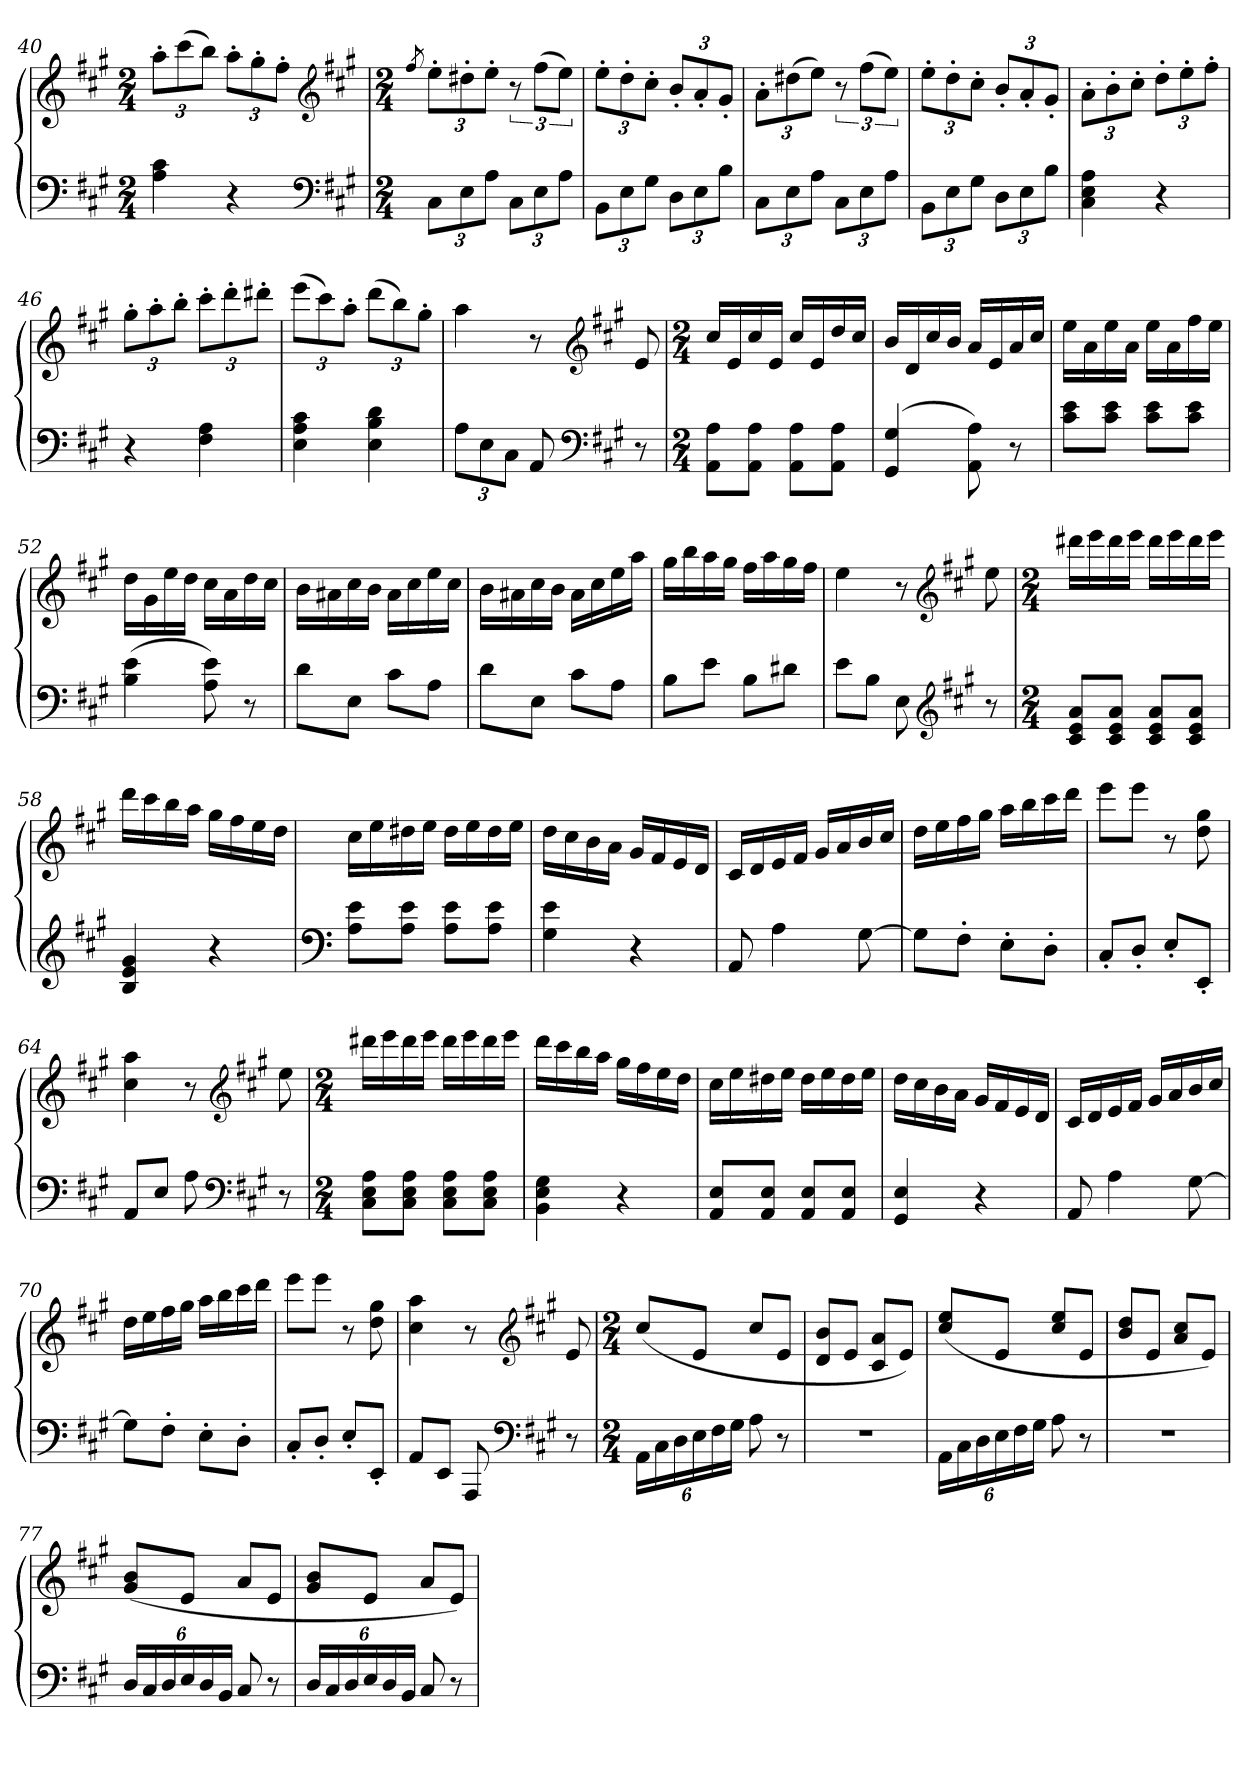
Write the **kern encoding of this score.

**kern	**kern
*part1	*part1
*staff2	*staff1
*clefF4	*clefG2
*k[f#c#g#]	*k[f#c#g#]
*A:	*A:
*M2/4	*M2/4
=40	=40
4A 4c#	12aa'L
.	(12ccc#
.	12bbJ)
4r	12aa'L
.	12gg#'
.	12ff#'J
*clefF4	*clefG2
*k[f#c#g#]	*k[f#c#g#]
*A:	*A:
=41	=41
*M2/4	*M2/4
.	8qff#
12C#L	12ee'L
12E	12dd#X'
12AJ	12ee'J
12C#L	12r
12E	(12ff#L
12AJ	12eeJ)
=42	=42
12BBL	12ee'L
12E	12dd'
12G#J	12cc#'J
12DL	12b'L
12E	12a'
12BJ	12g#'J
=43	=43
12C#L	12a'L
12E	(12dd#X
12AJ	12eeJ)
12C#L	12r
12E	(12ff#L
12AJ	12eeJ)
=44	=44
12BBL	12ee'L
12E	12dd'
12G#J	12cc#'J
12DL	12b'L
12E	12a'
12BJ	12g#'J
=45	=45
4C# 4E 4A	12a'L
.	12b'
.	12cc#'J
4r	12dd'L
.	12ee'
.	12ff#'J
=46	=46
4r	12gg#'L
.	12aa'
.	12bb'J
4F# 4A	12ccc#'L
.	12ddd'
.	12ddd#X'J
=47	=47
4E 4A 4c#	(12eeeL
.	12ccc#)
.	12aa'J
4E 4B 4d	(12dddL
.	12bb)
.	12gg#'J
=48	=48
12AL	4aa
12E	.
12C#J	.
8AA	8r
*clefF4	*clefG2
*k[f#c#g#]	*k[f#c#g#]
*A:	*A:
8r	8e
=49	=49
*M2/4	*M2/4
8AA 8AL	16cc#LL
.	16e
8AA 8AJ	16cc#
.	16eJJ
8AA 8AL	16cc#LL
.	16e
8AA 8AJ	16dd
.	16cc#JJ
=50	=50
(4GG# 4G#	16bLL
.	16d
.	16cc#
.	16bJJ
8AA 8A)	16aLL
.	16e
8r	16a
.	16cc#JJ
=51	=51
8c# 8eL	16eeLL
.	16a
8c# 8eJ	16ee
.	16aJJ
8c# 8eL	16eeLL
.	16a
8c# 8eJ	16ff#
.	16eeJJ
=52	=52
(4B 4e	16ddLL
.	16g#
.	16ee
.	16ddJJ
8A 8e)	16cc#LL
.	16a
8r	16dd
.	16cc#JJ
=53	=53
8dL	16bLL
.	16a#X
8EJ	16cc#
.	16bJJ
8c#L	16a#LL
.	16cc#
8AJ	16ee
.	16cc#JJ
=54	=54
8dL	16bLL
.	16a#X
8EJ	16cc#
.	16bJJ
8c#L	16a#LL
.	16cc#
8AJ	16ee
.	16aaJJ
=55	=55
8BL	16gg#LL
.	16bb
8eJ	16aa
.	16gg#JJ
8BL	16ff#LL
.	16aa
8d#XJ	16gg#
.	16ff#JJ
=56	=56
8eL	4ee
8BJ	.
8E	8r
*clefG2	*clefG2
*k[f#c#g#]	*k[f#c#g#]
*A:	*A:
8r	8ee
=57	=57
*M2/4	*M2/4
8c# 8e 8aL	16ddd#XLL
.	16eee
8c# 8e 8aJ	16ddd#
.	16eeeJJ
8c# 8e 8aL	16ddd#LL
.	16eee
8c# 8e 8aJ	16ddd#
.	16eeeJJ
=58	=58
4B 4e 4g#	16dddLL
.	16ccc#
.	16bb
.	16aaJJ
4r	16gg#LL
.	16ff#
.	16ee
.	16ddJJ
=59	=59
*clefF4	*
8A 8eL	16cc#LL
.	16ee
8A 8eJ	16dd#X
.	16eeJJ
8A 8eL	16dd#LL
.	16ee
8A 8eJ	16dd#
.	16eeJJ
=60	=60
4G# 4e	16ddLL
.	16cc#
.	16b
.	16aJJ
4r	16g#LL
.	16f#
.	16e
.	16dJJ
=61	=61
8AA	16c#LL
.	16d
4A	16e
.	16f#JJ
.	16g#LL
.	16a
[8G#	16b
.	16cc#JJ
=62	=62
8G#L]	16ddLL
.	16ee
8F#'J	16ff#
.	16gg#JJ
8E'L	16aaLL
.	16bb
8D'J	16ccc#
.	16dddJJ
=63	=63
8C#'L	8eeeL
8D'J	8eeeJ
8E'L	8r
8EE'J	8dd 8gg#
=64	=64
8AAL	4cc# 4aa
8EJ	.
8A	8r
*clefF4	*clefG2
*k[f#c#g#]	*k[f#c#g#]
*A:	*A:
8r	8ee
=65	=65
*M2/4	*M2/4
8C# 8E 8AL	16ddd#XLL
.	16eee
8C# 8E 8AJ	16ddd#
.	16eeeJJ
8C# 8E 8AL	16ddd#LL
.	16eee
8C# 8E 8AJ	16ddd#
.	16eeeJJ
=66	=66
4BB 4E 4G#	16dddLL
.	16ccc#
.	16bb
.	16aaJJ
4r	16gg#LL
.	16ff#
.	16ee
.	16ddJJ
=67	=67
8AA 8EL	16cc#LL
.	16ee
8AA 8EJ	16dd#X
.	16eeJJ
8AA 8EL	16dd#LL
.	16ee
8AA 8EJ	16dd#
.	16eeJJ
=68	=68
4GG# 4E	16ddLL
.	16cc#
.	16b
.	16aJJ
4r	16g#LL
.	16f#
.	16e
.	16dJJ
=69	=69
8AA	16c#LL
.	16d
4A	16e
.	16f#JJ
.	16g#LL
.	16a
[8G#	16b
.	16cc#JJ
=70	=70
8G#L]	16ddLL
.	16ee
8F#'J	16ff#
.	16gg#JJ
8E'L	16aaLL
.	16bb
8D'J	16ccc#
.	16dddJJ
=71	=71
8C#'L	8eeeL
8D'J	8eeeJ
8E'L	8r
8EE'J	8dd 8gg#
=72	=72
8AAL	4cc# 4aa
8EEJ	.
8AAA	8r
*clefF4	*clefG2
*k[f#c#g#]	*k[f#c#g#]
*A:	*A:
8r	8e
=73	=73
*M2/4	*M2/4
24AALL	(8cc#L
24C#	.
24D	.
24E	8eJ
24F#	.
24G#JJ	.
8A	8cc#L
8r	8eJ
=74	=74
2r	8d 8bL
.	8eJ
.	8c# 8aL
.	8eJ)
=75	=75
24AALL	(8cc# 8eeL
24C#	.
24D	.
24E	8eJ
24F#	.
24G#JJ	.
8A	8cc# 8eeL
8r	8eJ
=76	=76
2r	8b 8ddL
.	8eJ
.	8a 8cc#L
.	8eJ)
=77	=77
24DLL	(8g# 8bL
24C#	.
24D	.
24E	8eJ
24D	.
24BBJJ	.
8C#	8aL
8r	8eJ
=78	=78
24DLL	8g# 8bL
24C#	.
24D	.
24E	8eJ
24D	.
24BBJJ	.
8C#	8aL
8r	8eJ)
=	=
*-	*-
